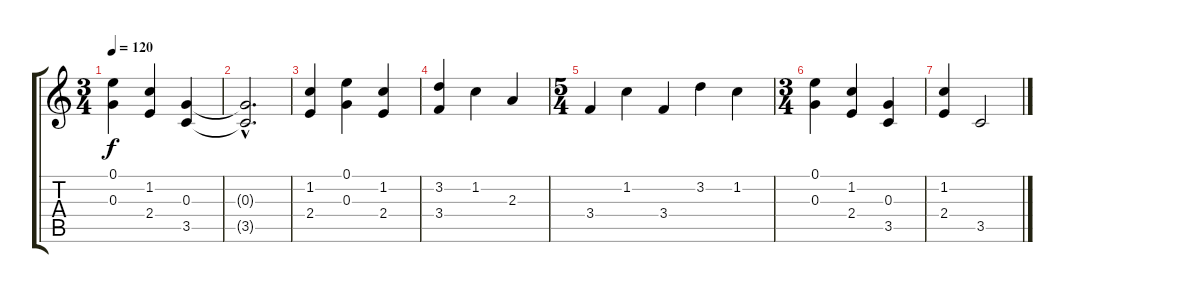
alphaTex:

\track "" {instrument acousticguitarnylon}
\staff {score tabs}
\tuning (E4 B3 G3 D3 A2 E2) {hide}
\ts (3 4)
\tempo 120
\clef g2
\ks c
(0.1 0.3).4{dy f} (1.2 2.4).4 (0.3 3.5).4 |
(0.3{hac t} 3.5{hac t}).2{d} |
(1.2 2.4).4 (0.1 0.3).4 (1.2 2.4).4 |
(3.2 3.4).4 1.2.4 2.3.4 |
\ts (5 4)
3.4.4 1.2.4 3.4.4 3.2.4 1.2.4 |
\ts (3 4)
(0.1 0.3).4 (1.2 2.4).4 (0.3 3.5).4 |
(1.2 2.4).4 3.5.2
